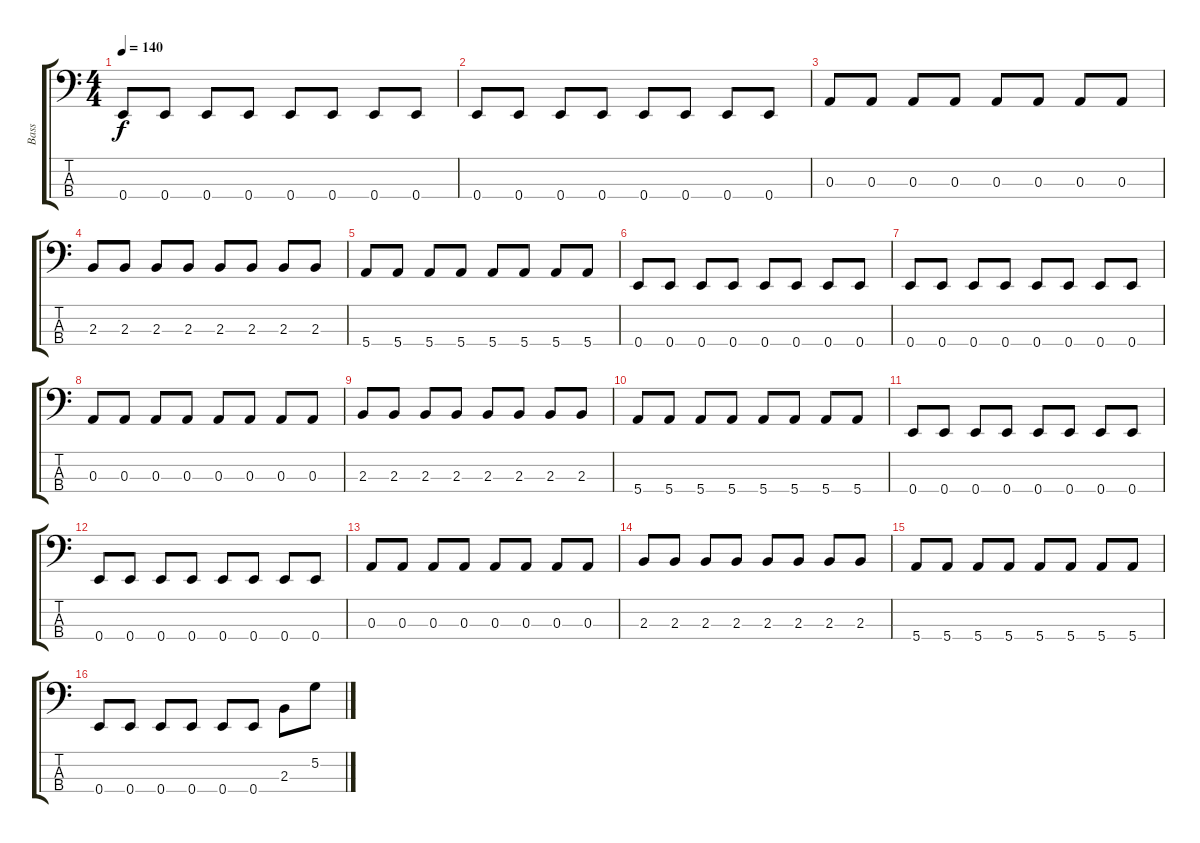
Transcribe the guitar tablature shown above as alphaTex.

\track ("Bass" "Bass") {instrument electricbasspick}
\staff {score tabs}
\tuning (G2 D2 A1 E1) {hide}
\ts (4 4)
\tempo 140
\clef f4
\ks c
0.4.8{dy f} 0.4.8 0.4.8 0.4.8 0.4.8 0.4.8 0.4.8 0.4.8 |
0.4.8 0.4.8 0.4.8 0.4.8 0.4.8 0.4.8 0.4.8 0.4.8 |
0.3.8 0.3.8 0.3.8 0.3.8 0.3.8 0.3.8 0.3.8 0.3.8 |
2.3.8 2.3.8 2.3.8 2.3.8 2.3.8 2.3.8 2.3.8 2.3.8 |
5.4.8 5.4.8 5.4.8 5.4.8 5.4.8 5.4.8 5.4.8 5.4.8 |
0.4.8 0.4.8 0.4.8 0.4.8 0.4.8 0.4.8 0.4.8 0.4.8 |
0.4.8 0.4.8 0.4.8 0.4.8 0.4.8 0.4.8 0.4.8 0.4.8 |
0.3.8 0.3.8 0.3.8 0.3.8 0.3.8 0.3.8 0.3.8 0.3.8 |
2.3.8 2.3.8 2.3.8 2.3.8 2.3.8 2.3.8 2.3.8 2.3.8 |
5.4.8 5.4.8 5.4.8 5.4.8 5.4.8 5.4.8 5.4.8 5.4.8 |
0.4.8 0.4.8 0.4.8 0.4.8 0.4.8 0.4.8 0.4.8 0.4.8 |
0.4.8 0.4.8 0.4.8 0.4.8 0.4.8 0.4.8 0.4.8 0.4.8 |
0.3.8 0.3.8 0.3.8 0.3.8 0.3.8 0.3.8 0.3.8 0.3.8 |
2.3.8 2.3.8 2.3.8 2.3.8 2.3.8 2.3.8 2.3.8 2.3.8 |
5.4.8 5.4.8 5.4.8 5.4.8 5.4.8 5.4.8 5.4.8 5.4.8 |
0.4.8 0.4.8 0.4.8 0.4.8 0.4.8 0.4.8 2.3.8 5.2.8
